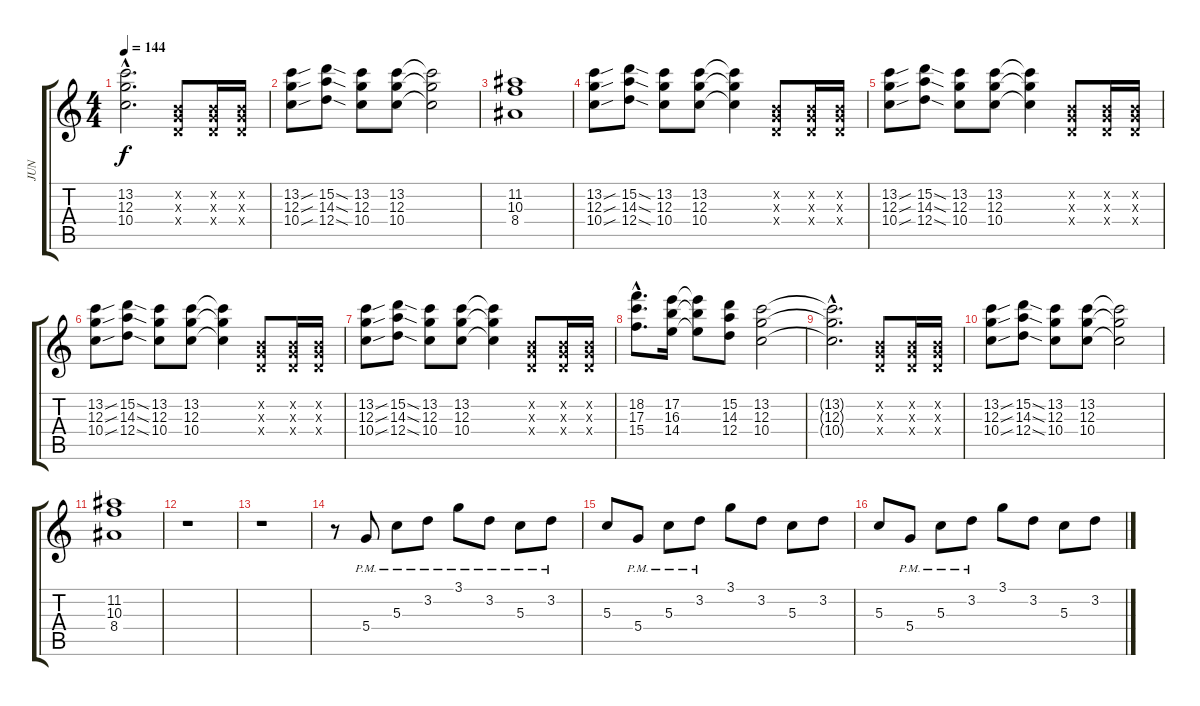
\track ("JUN" "JUN") {instrument distortionguitar}
\staff {score tabs}
\tuning (E4 B3 G3 D3 A2 E2) {hide}
\ts (4 4)
\tempo 144
\clef g2
\ks c
(13.2{hac t} 12.3{hac t} 10.4{hac t}).2{d dy f} (0.2{x} 0.3{x} 0.4{x}).8 (0.2{x} 0.3{x} 0.4{x}).16 (0.2{x} 0.3{x} 0.4{x}).16 |
(13.2{sou} 12.3{sou} 10.4{sou}).8 (15.2{sod} 14.3{sod} 12.4{sod}).8 (13.2 12.3 10.4).8 (13.2 12.3 10.4).8 (13.2{t} 12.3{t} 10.4{t}).2 |
(11.2 10.3 8.4).1 |
(13.2{sou} 12.3{sou} 10.4{sou}).8 (15.2{sod} 14.3{sod} 12.4{sod}).8 (13.2 12.3 10.4).8 (13.2 12.3 10.4).8 (13.2{t} 12.3{t} 10.4{t}).4 (0.2{x} 0.3{x} 0.4{x}).8 (0.2{x} 0.3{x} 0.4{x}).16 (0.2{x} 0.3{x} 0.4{x}).16 |
(13.2{sou} 12.3{sou} 10.4{sou}).8 (15.2{sod} 14.3{sod} 12.4{sod}).8 (13.2 12.3 10.4).8 (13.2 12.3 10.4).8 (13.2{t} 12.3{t} 10.4{t}).4 (0.2{x} 0.3{x} 0.4{x}).8 (0.2{x} 0.3{x} 0.4{x}).16 (0.2{x} 0.3{x} 0.4{x}).16 |
(13.2{sou} 12.3{sou} 10.4{sou}).8 (15.2{sod} 14.3{sod} 12.4{sod}).8 (13.2 12.3 10.4).8 (13.2 12.3 10.4).8 (13.2{t} 12.3{t} 10.4{t}).4 (0.2{x} 0.3{x} 0.4{x}).8 (0.2{x} 0.3{x} 0.4{x}).16 (0.2{x} 0.3{x} 0.4{x}).16 |
(13.2{sou} 12.3{sou} 10.4{sou}).8 (15.2{sod} 14.3{sod} 12.4{sod}).8 (13.2 12.3 10.4).8 (13.2 12.3 10.4).8 (13.2{t} 12.3{t} 10.4{t}).4 (0.2{x} 0.3{x} 0.4{x}).8 (0.2{x} 0.3{x} 0.4{x}).16 (0.2{x} 0.3{x} 0.4{x}).16 |
(18.2{hac} 17.3{hac} 15.4{hac}).8{d} (17.2 16.3 14.4).16 (17.2{t} 16.3{t} 14.4{t}).8 (15.2 14.3 12.4).8 (13.2 12.3 10.4).2 |
(13.2{hac t} 12.3{hac t} 10.4{hac t}).2{d} (0.2{x} 0.3{x} 0.4{x}).8 (0.2{x} 0.3{x} 0.4{x}).16 (0.2{x} 0.3{x} 0.4{x}).16 |
(13.2{sou} 12.3{sou} 10.4{sou}).8 (15.2{sod} 14.3{sod} 12.4{sod}).8 (13.2 12.3 10.4).8 (13.2 12.3 10.4).8 (13.2{t} 12.3{t} 10.4{t}).2 |
(11.2 10.3 8.4).1 |
r.1 |
r.1 |
r.8 5.4{pm}.8{instrument electricguitarclean} 5.3{pm}.8 3.2{pm}.8 3.1{pm}.8 3.2{pm}.8 5.3{pm}.8 3.2{pm}.8 |
5.3.8 5.4{pm}.8 5.3{pm}.8 3.2{pm}.8 3.1.8 3.2.8 5.3.8 3.2.8 |
5.3.8 5.4{pm}.8 5.3{pm}.8 3.2{pm}.8 3.1.8 3.2.8 5.3.8 3.2.8
